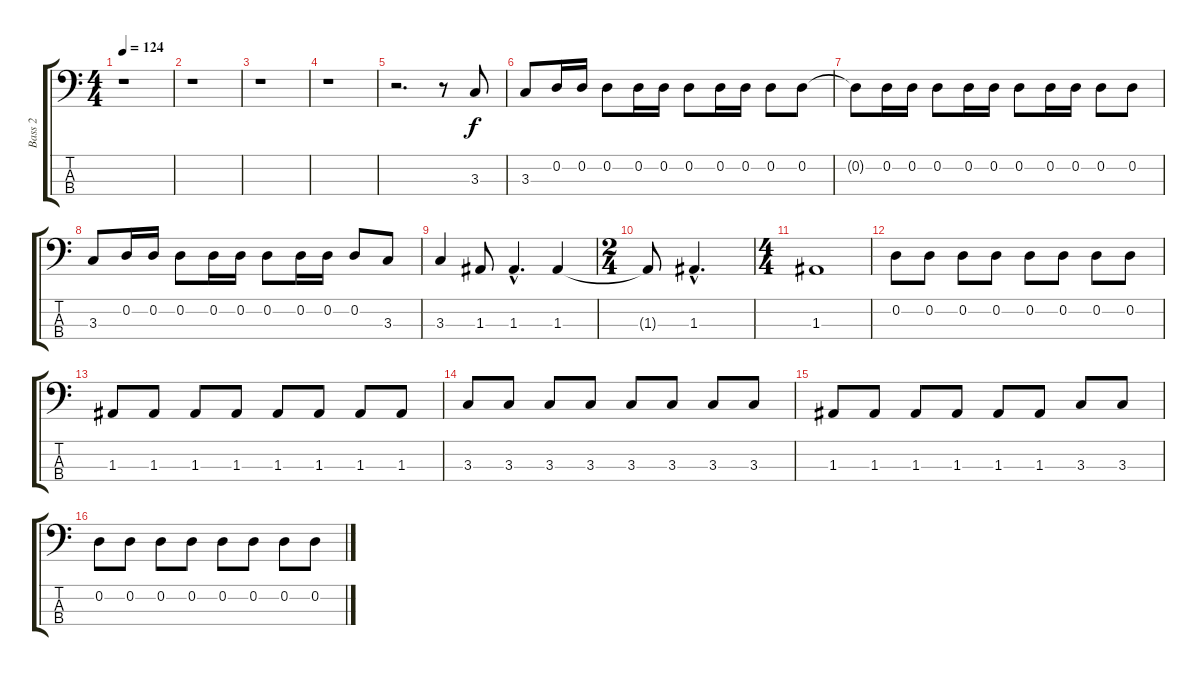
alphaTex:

\track ("Bass 2" "Bass 2") {instrument electricbassfinger}
\staff {score tabs}
\tuning (G2 D2 A1 E1) {hide}
\ts (4 4)
\tempo 124
\clef f4
\ks c
r.1{dy f instrument electricbassfinger} |
r.1 |
r.1 |
r.1 |
r.2{d} r.8 3.3.8 |
3.3.8 0.2.16 0.2.16 0.2.8 0.2.16 0.2.16 0.2.8 0.2.16 0.2.16 0.2.8 0.2.8 |
0.2{t}.8 0.2.16 0.2.16 0.2.8 0.2.16 0.2.16 0.2.8 0.2.16 0.2.16 0.2.8 0.2.8 |
3.3.8 0.2.16 0.2.16 0.2.8 0.2.16 0.2.16 0.2.8 0.2.16 0.2.16 0.2.8 3.3.8 |
3.3.4 1.3.8 1.3{hac}.4{d} 1.3.4 |
\ts (2 4)
1.3{t}.8 1.3{hac}.4{d} |
\ts (4 4)
1.3.1 |
0.2.8 0.2.8 0.2.8 0.2.8 0.2.8 0.2.8 0.2.8 0.2.8 |
1.3.8 1.3.8 1.3.8 1.3.8 1.3.8 1.3.8 1.3.8 1.3.8 |
3.3.8 3.3.8 3.3.8 3.3.8 3.3.8 3.3.8 3.3.8 3.3.8 |
1.3.8 1.3.8 1.3.8 1.3.8 1.3.8 1.3.8 3.3.8 3.3.8 |
0.2.8 0.2.8 0.2.8 0.2.8 0.2.8 0.2.8 0.2.8 0.2.8
